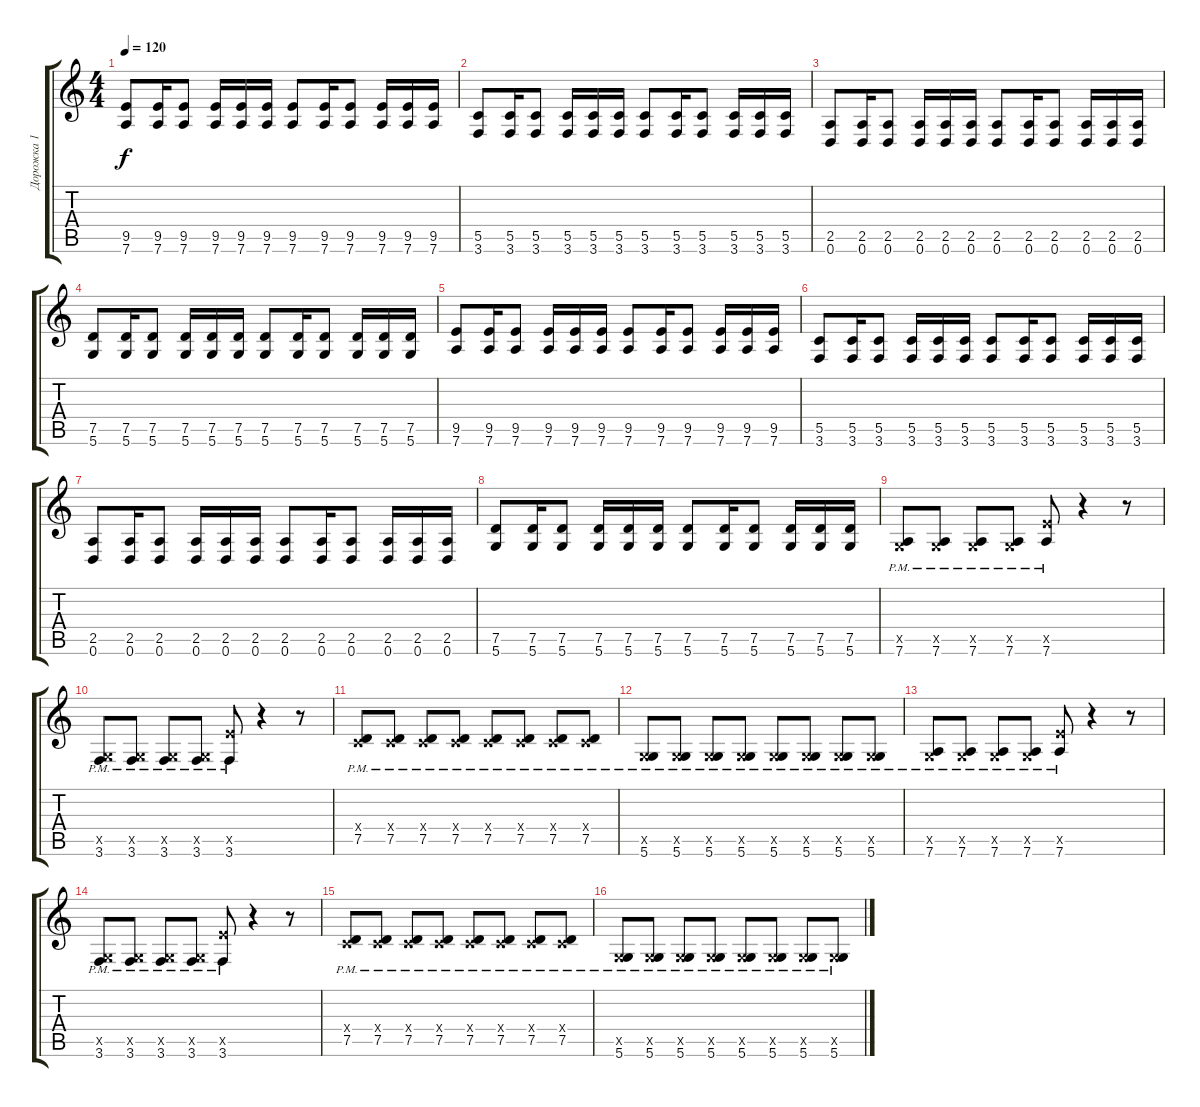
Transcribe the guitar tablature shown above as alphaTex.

\track ("Дорожка 1" "Дорожка 1") {instrument overdrivenguitar}
\staff {score tabs}
\tuning (D4 A3 F3 C3 G2 D2) {hide}
\ts (4 4)
\tempo 120
\clef g2
\ks c
(9.5 7.6).8{dy f} (9.5 7.6).16 (9.5 7.6).8 (9.5 7.6).16 (9.5 7.6).16 (9.5 7.6).16 (9.5 7.6).8 (9.5 7.6).16 (9.5 7.6).8 (9.5 7.6).16 (9.5 7.6).16 (9.5 7.6).16 |
(5.5 3.6).8 (5.5 3.6).16 (5.5 3.6).8 (5.5 3.6).16 (5.5 3.6).16 (5.5 3.6).16 (5.5 3.6).8 (5.5 3.6).16 (5.5 3.6).8 (5.5 3.6).16 (5.5 3.6).16 (5.5 3.6).16 |
(2.5 0.6).8 (2.5 0.6).16 (2.5 0.6).8 (2.5 0.6).16 (2.5 0.6).16 (2.5 0.6).16 (2.5 0.6).8 (2.5 0.6).16 (2.5 0.6).8 (2.5 0.6).16 (2.5 0.6).16 (2.5 0.6).16 |
(7.5 5.6).8 (7.5 5.6).16 (7.5 5.6).8 (7.5 5.6).16 (7.5 5.6).16 (7.5 5.6).16 (7.5 5.6).8 (7.5 5.6).16 (7.5 5.6).8 (7.5 5.6).16 (7.5 5.6).16 (7.5 5.6).16 |
(9.5 7.6).8 (9.5 7.6).16 (9.5 7.6).8 (9.5 7.6).16 (9.5 7.6).16 (9.5 7.6).16 (9.5 7.6).8 (9.5 7.6).16 (9.5 7.6).8 (9.5 7.6).16 (9.5 7.6).16 (9.5 7.6).16 |
(5.5 3.6).8 (5.5 3.6).16 (5.5 3.6).8 (5.5 3.6).16 (5.5 3.6).16 (5.5 3.6).16 (5.5 3.6).8 (5.5 3.6).16 (5.5 3.6).8 (5.5 3.6).16 (5.5 3.6).16 (5.5 3.6).16 |
(2.5 0.6).8 (2.5 0.6).16 (2.5 0.6).8 (2.5 0.6).16 (2.5 0.6).16 (2.5 0.6).16 (2.5 0.6).8 (2.5 0.6).16 (2.5 0.6).8 (2.5 0.6).16 (2.5 0.6).16 (2.5 0.6).16 |
(7.5 5.6).8 (7.5 5.6).16 (7.5 5.6).8 (7.5 5.6).16 (7.5 5.6).16 (7.5 5.6).16 (7.5 5.6).8 (7.5 5.6).16 (7.5 5.6).8 (7.5 5.6).16 (7.5 5.6).16 (7.5 5.6).16 |
(0.5{x} 7.6{pm}).8 (0.5{x} 7.6{pm}).8 (0.5{x} 7.6{pm}).8 (0.5{x} 7.6{pm}).8 (9.5{x} 7.6{pm}).8 r.4 r.8 |
(0.5{x} 3.6{pm}).8 (0.5{x} 3.6{pm}).8 (0.5{x} 3.6{pm}).8 (0.5{x} 3.6{pm}).8 (9.5{x} 3.6{pm}).8 r.4 r.8 |
(0.4{x} 7.5{pm}).8 (0.4{x} 7.5{pm}).8 (0.4{x} 7.5{pm}).8 (0.4{x} 7.5{pm}).8 (0.4{x} 7.5{pm}).8 (0.4{x} 7.5{pm}).8 (0.4{x} 7.5{pm}).8 (0.4{x} 7.5{pm}).8 |
(0.5{x} 5.6{pm}).8 (0.5{x} 5.6{pm}).8 (0.5{x} 5.6{pm}).8 (0.5{x} 5.6{pm}).8 (0.5{x} 5.6{pm}).8 (0.5{x} 5.6{pm}).8 (0.5{x} 5.6{pm}).8 (0.5{x} 5.6{pm}).8 |
(0.5{x} 7.6{pm}).8 (0.5{x} 7.6{pm}).8 (0.5{x} 7.6{pm}).8 (0.5{x} 7.6{pm}).8 (9.5{x} 7.6{pm}).8 r.4 r.8 |
(0.5{x} 3.6{pm}).8 (0.5{x} 3.6{pm}).8 (0.5{x} 3.6{pm}).8 (0.5{x} 3.6{pm}).8 (9.5{x} 3.6{pm}).8 r.4 r.8 |
(0.4{x} 7.5{pm}).8 (0.4{x} 7.5{pm}).8 (0.4{x} 7.5{pm}).8 (0.4{x} 7.5{pm}).8 (0.4{x} 7.5{pm}).8 (0.4{x} 7.5{pm}).8 (0.4{x} 7.5{pm}).8 (0.4{x} 7.5{pm}).8 |
(0.5{x} 5.6{pm}).8 (0.5{x} 5.6{pm}).8 (0.5{x} 5.6{pm}).8 (0.5{x} 5.6{pm}).8 (0.5{x} 5.6{pm}).8 (0.5{x} 5.6{pm}).8 (0.5{x} 5.6{pm}).8 (0.5{x} 5.6{pm}).8
